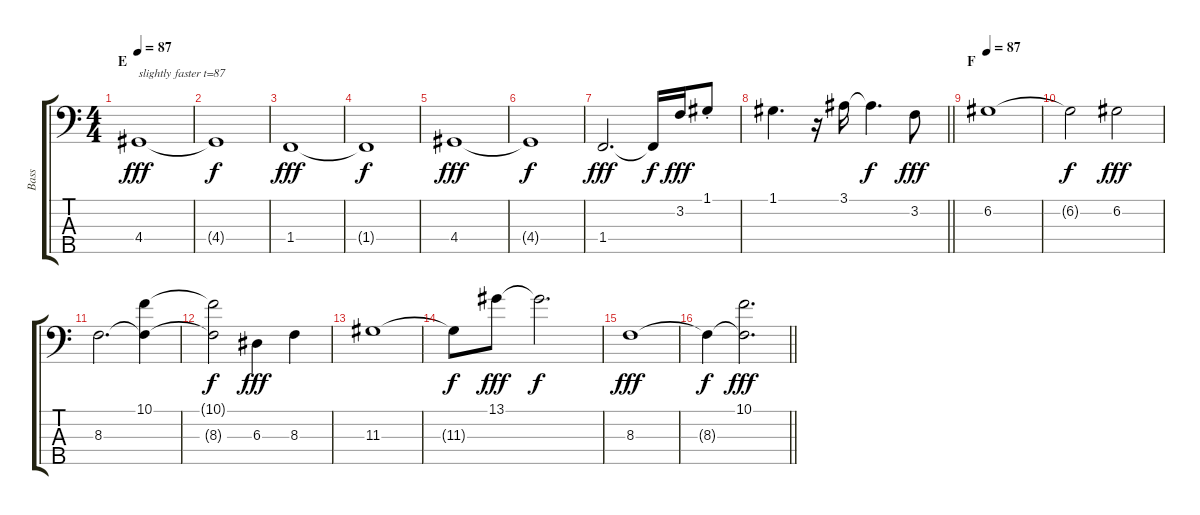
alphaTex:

\track ("Bass" "Bass") {instrument electricbassfinger}
\staff {score tabs}
\tuning (G2 D2 A1 E1 B0) {hide}
\ts (4 4)
\section ("" "E")
\tempo 87
\clef f4
\ks c
4.4.1{txt "slightly faster t=87" dy fff} |
4.4{t}.1{dy f} |
1.4.1{dy fff} |
1.4{t}.1{dy f} |
4.4.1{dy fff} |
4.4{t}.1{dy f} |
1.4.2{d dy fff} 1.4{t}.16{dy f} 3.2.16{dy fff} 1.1{st}.8 |
\barLineRight lightlight
1.1.4{d} r.16 3.1.16 3.1{t}.4{d dy f} 3.2.8{dy fff} |
\section ("" "F")
\tempo 87
6.2.1 |
6.2{t}.2{dy f} 6.2.2{dy fff} |
8.3.2{d} (10.1 8.3{t}).4 |
(10.1{t} 8.3{t}).2{dy f} 6.3.4{dy fff} 8.3.4 |
11.3.1 |
11.3{t}.8{dy f} 13.1.8{dy fff} 13.1{t}.2{d dy f} |
8.3.1{dy fff} |
\barLineRight lightlight
8.3{t}.4{dy f} (10.1 8.3{t}).2{d dy fff}
